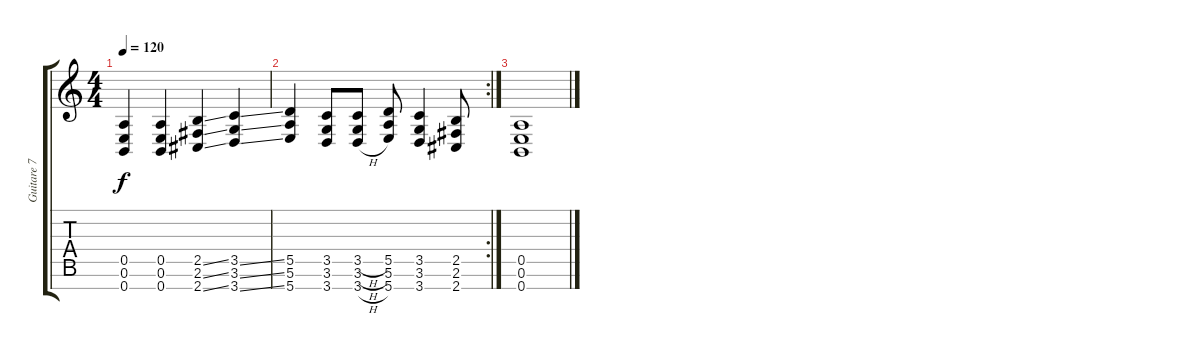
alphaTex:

\track ("Guitare 7 cordes B2" "Guitare 7 ") {instrument distortionguitar}
\staff {score tabs}
\tuning (E4 B3 G3 D3 A2 E2 B1) {hide}
\ts (4 4)
\tempo 120
\clef g2
\ks c
(0.5 0.6 0.7).4{dy f} (0.5 0.6 0.7).4 (2.5{ss} 2.6{ss} 2.7{ss}).4 (3.5{ss} 3.6{ss} 3.7{ss}).4 |
\rc 2
(5.5 5.6 5.7).4 (3.5 3.6 3.7).8 (3.5{h} 3.6{h} 3.7{h}).8 (5.5 5.6 5.7).8 (3.5 3.6 3.7).4 (2.5 2.6 2.7).8 |
(0.5 0.6 0.7).1
